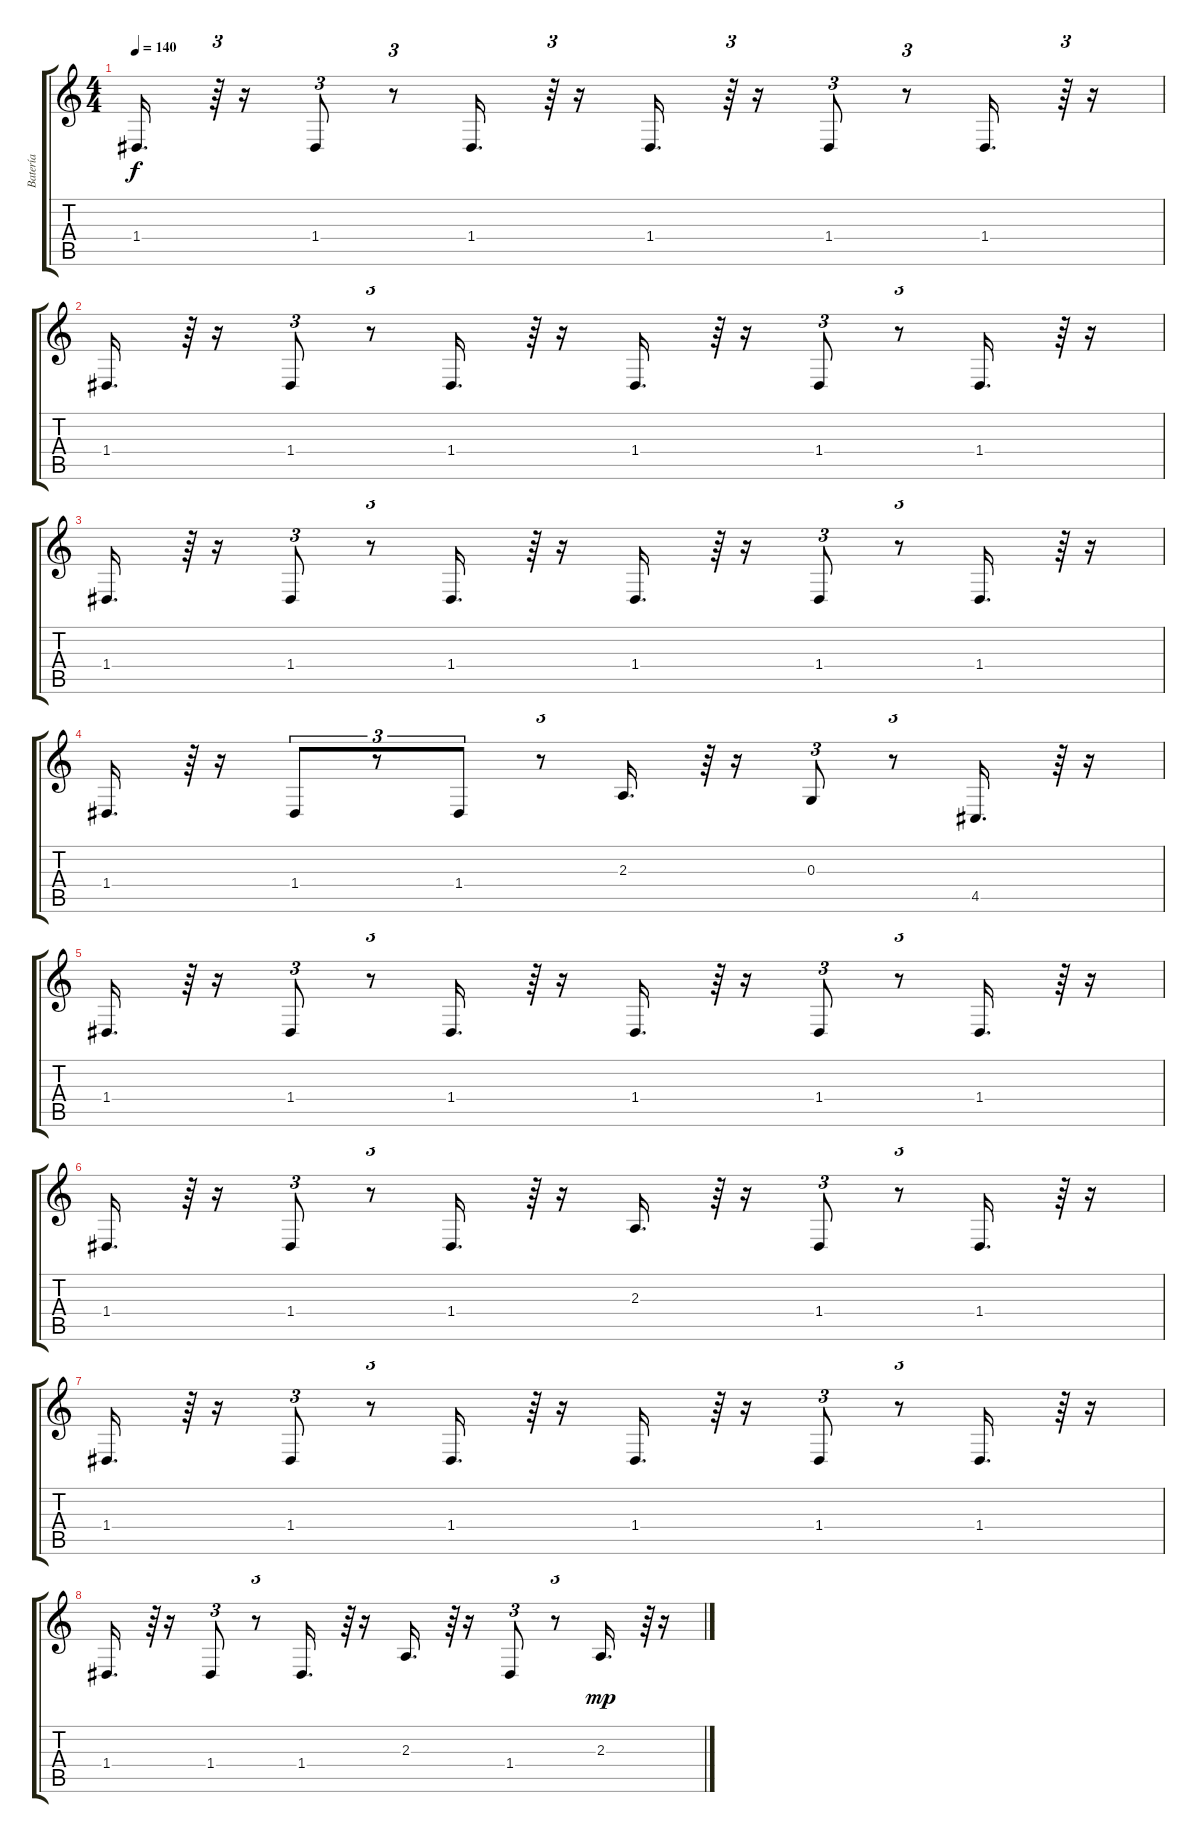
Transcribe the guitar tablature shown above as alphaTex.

\track ("Batería" "Batería") {instrument melodictom}
\staff {score tabs}
\tuning (E4 B3 G3 D3 A2 E2) {hide}
\ts (4 4)
\tempo 140
\clef g2
\ks c
1.4.16{d dy f} r.64{tu (3 2)} r.16 1.4.8{tu (3 2)} r.8{tu (3 2)} 1.4.16{d} r.64{tu (3 2)} r.16 1.4.16{d} r.64{tu (3 2)} r.16 1.4.8{tu (3 2)} r.8{tu (3 2)} 1.4.16{d} r.64{tu (3 2)} r.16 |
1.4.16{d} r.64{tu (3 2)} r.16 1.4.8{tu (3 2)} r.8{tu (3 2)} 1.4.16{d} r.64{tu (3 2)} r.16 1.4.16{d} r.64{tu (3 2)} r.16 1.4.8{tu (3 2)} r.8{tu (3 2)} 1.4.16{d} r.64{tu (3 2)} r.16 |
1.4.16{d} r.64{tu (3 2)} r.16 1.4.8{tu (3 2)} r.8{tu (3 2)} 1.4.16{d} r.64{tu (3 2)} r.16 1.4.16{d} r.64{tu (3 2)} r.16 1.4.8{tu (3 2)} r.8{tu (3 2)} 1.4.16{d} r.64{tu (3 2)} r.16 |
1.4.16{d} r.64{tu (3 2)} r.16 1.4.8{tu (3 2)} r.8{tu (3 2)} 1.4.8{tu (3 2)} r.8{tu (3 2)} 2.3.16{d} r.64{tu (3 2)} r.16 0.3.8{tu (3 2)} r.8{tu (3 2)} 4.5.16{d} r.64{tu (3 2)} r.16 |
1.4.16{d} r.64{tu (3 2)} r.16 1.4.8{tu (3 2)} r.8{tu (3 2)} 1.4.16{d} r.64{tu (3 2)} r.16 1.4.16{d} r.64{tu (3 2)} r.16 1.4.8{tu (3 2)} r.8{tu (3 2)} 1.4.16{d} r.64{tu (3 2)} r.16 |
1.4.16{d} r.64{tu (3 2)} r.16 1.4.8{tu (3 2)} r.8{tu (3 2)} 1.4.16{d} r.64{tu (3 2)} r.16 2.3.16{d} r.64{tu (3 2)} r.16 1.4.8{tu (3 2)} r.8{tu (3 2)} 1.4.16{d} r.64{tu (3 2)} r.16 |
1.4.16{d} r.64{tu (3 2)} r.16 1.4.8{tu (3 2)} r.8{tu (3 2)} 1.4.16{d} r.64{tu (3 2)} r.16 1.4.16{d} r.64{tu (3 2)} r.16 1.4.8{tu (3 2)} r.8{tu (3 2)} 1.4.16{d} r.64{tu (3 2)} r.16 |
1.4.16{d} r.64{tu (3 2)} r.16 1.4.8{tu (3 2)} r.8{tu (3 2)} 1.4.16{d} r.64{tu (3 2)} r.16 2.3.16{d} r.64{tu (3 2)} r.16 1.4.8{tu (3 2)} r.8{tu (3 2)} 2.3.16{d dy mp} r.64{tu (3 2)} r.16
